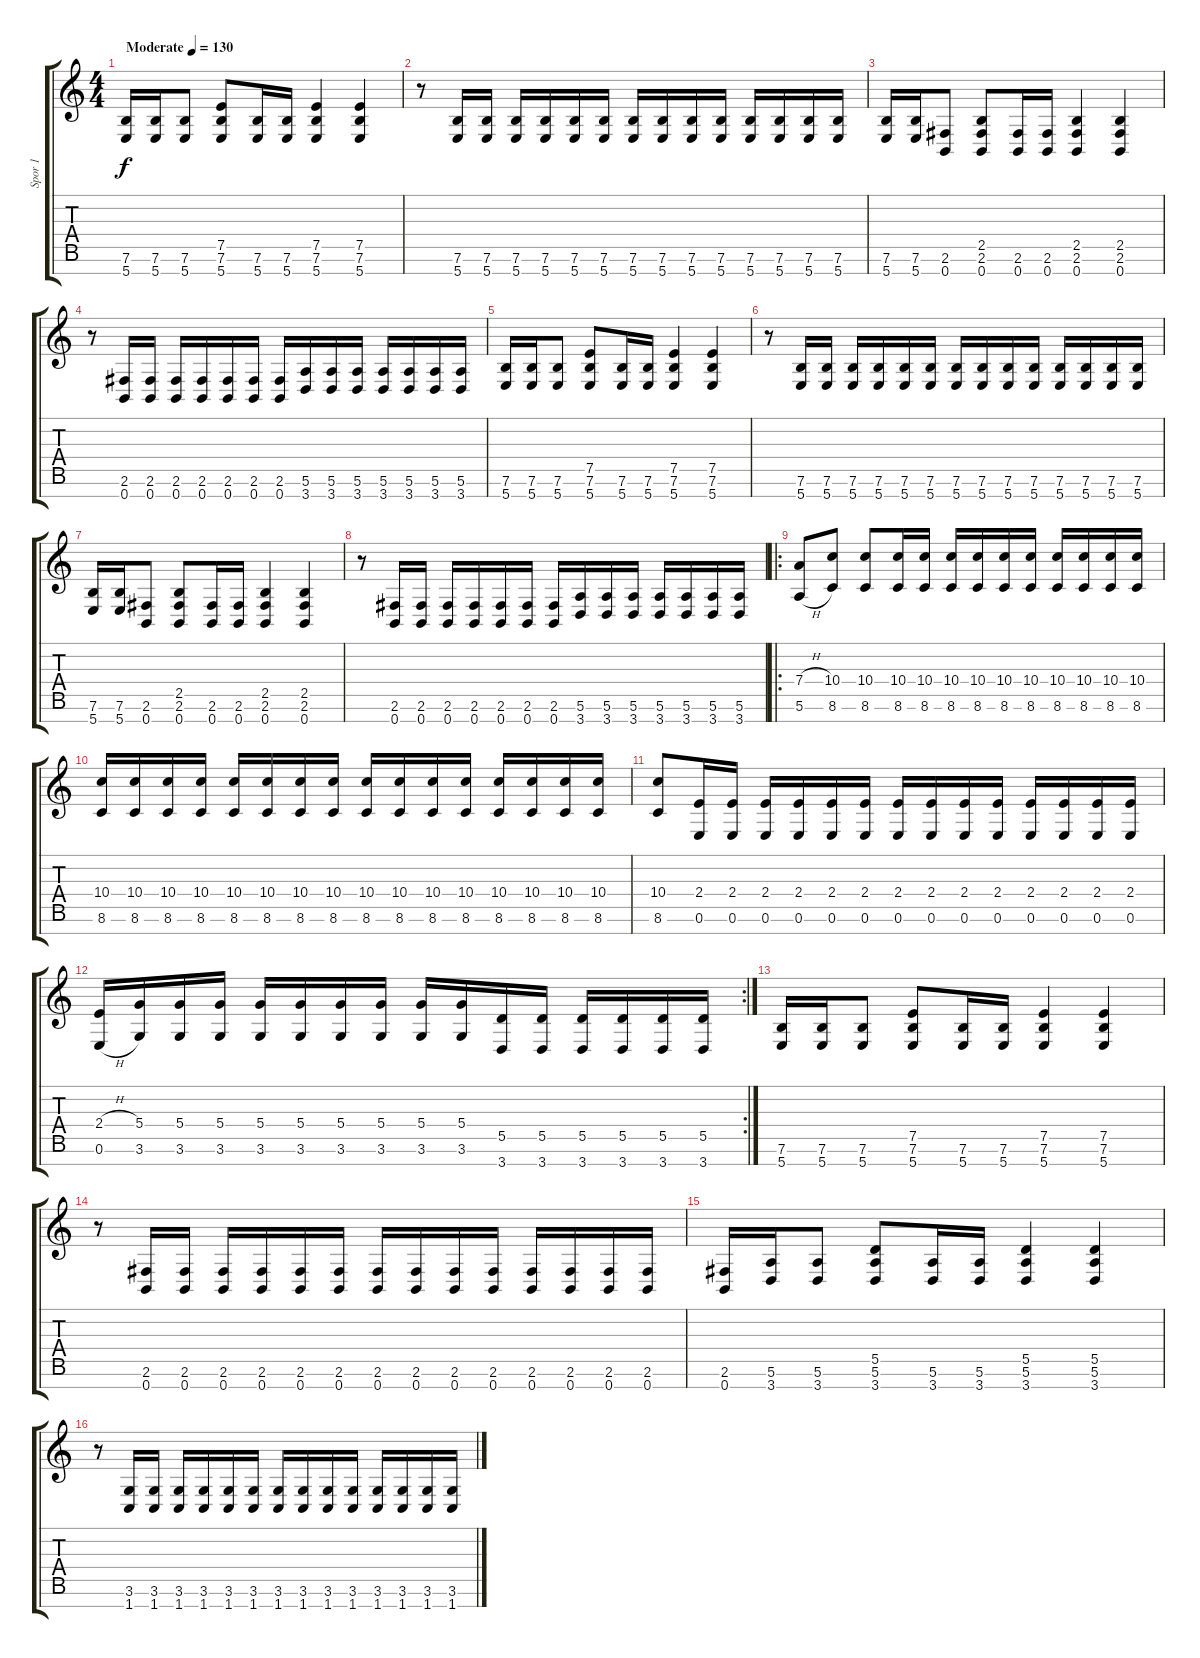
\track ("Spor 1" "Spor 1") {instrument distortionguitar}
\staff {score tabs}
\tuning (E4 B3 G3 D3 A2 E2 B1) {hide}
\ts (4 4)
\tempo (130 "Moderate")
\clef g2
\ks c
(7.6 5.7).16{dy f instrument distortionguitar} (7.6 5.7).16 (7.6 5.7).8 (7.5 7.6 5.7).8 (7.6 5.7).16 (7.6 5.7).16 (7.5 7.6 5.7).4 (7.5 7.6 5.7).4 |
r.8 (7.6 5.7).16 (7.6 5.7).16 (7.6 5.7).16 (7.6 5.7).16 (7.6 5.7).16 (7.6 5.7).16 (7.6 5.7).16 (7.6 5.7).16 (7.6 5.7).16 (7.6 5.7).16 (7.6 5.7).16 (7.6 5.7).16 (7.6 5.7).16 (7.6 5.7).16 |
(7.6 5.7).16 (7.6 5.7).16 (2.6 0.7).8 (2.5 2.6 0.7).8 (2.6 0.7).16 (2.6 0.7).16 (2.5 2.6 0.7).4 (2.5 2.6 0.7).4 |
r.8 (2.6 0.7).16 (2.6 0.7).16 (2.6 0.7).16 (2.6 0.7).16 (2.6 0.7).16 (2.6 0.7).16 (2.6 0.7).16 (5.6 3.7).16 (5.6 3.7).16 (5.6 3.7).16 (5.6 3.7).16 (5.6 3.7).16 (5.6 3.7).16 (5.6 3.7).16 |
(7.6 5.7).16 (7.6 5.7).16 (7.6 5.7).8 (7.5 7.6 5.7).8 (7.6 5.7).16 (7.6 5.7).16 (7.5 7.6 5.7).4 (7.5 7.6 5.7).4 |
r.8 (7.6 5.7).16 (7.6 5.7).16 (7.6 5.7).16 (7.6 5.7).16 (7.6 5.7).16 (7.6 5.7).16 (7.6 5.7).16 (7.6 5.7).16 (7.6 5.7).16 (7.6 5.7).16 (7.6 5.7).16 (7.6 5.7).16 (7.6 5.7).16 (7.6 5.7).16 |
(7.6 5.7).16 (7.6 5.7).16 (2.6 0.7).8 (2.5 2.6 0.7).8 (2.6 0.7).16 (2.6 0.7).16 (2.5 2.6 0.7).4 (2.5 2.6 0.7).4 |
r.8 (2.6 0.7).16 (2.6 0.7).16 (2.6 0.7).16 (2.6 0.7).16 (2.6 0.7).16 (2.6 0.7).16 (2.6 0.7).16 (5.6 3.7).16 (5.6 3.7).16 (5.6 3.7).16 (5.6 3.7).16 (5.6 3.7).16 (5.6 3.7).16 (5.6 3.7).16 |
\ro
(7.4{h} 5.6{h}).8 (10.4 8.6).8 (10.4 8.6).8 (10.4 8.6).16 (10.4 8.6).16 (10.4 8.6).16 (10.4 8.6).16 (10.4 8.6).16 (10.4 8.6).16 (10.4 8.6).16 (10.4 8.6).16 (10.4 8.6).16 (10.4 8.6).16 |
(10.4 8.6).16 (10.4 8.6).16 (10.4 8.6).16 (10.4 8.6).16 (10.4 8.6).16 (10.4 8.6).16 (10.4 8.6).16 (10.4 8.6).16 (10.4 8.6).16 (10.4 8.6).16 (10.4 8.6).16 (10.4 8.6).16 (10.4 8.6).16 (10.4 8.6).16 (10.4 8.6).16 (10.4 8.6).16 |
(10.4 8.6).8 (2.4 0.6).16 (2.4 0.6).16 (2.4 0.6).16 (2.4 0.6).16 (2.4 0.6).16 (2.4 0.6).16 (2.4 0.6).16 (2.4 0.6).16 (2.4 0.6).16 (2.4 0.6).16 (2.4 0.6).16 (2.4 0.6).16 (2.4 0.6).16 (2.4 0.6).16 |
\rc 2
(2.4{h} 0.6{h}).16 (5.4 3.6).16 (5.4 3.6).16 (5.4 3.6).16 (5.4 3.6).16 (5.4 3.6).16 (5.4 3.6).16 (5.4 3.6).16 (5.4 3.6).16 (5.4 3.6).16 (5.5 3.7).16 (5.5 3.7).16 (5.5 3.7).16 (5.5 3.7).16 (5.5 3.7).16 (5.5 3.7).16 |
(7.6 5.7).16 (7.6 5.7).16 (7.6 5.7).8 (7.5 7.6 5.7).8 (7.6 5.7).16 (7.6 5.7).16 (7.5 7.6 5.7).4 (7.5 7.6 5.7).4 |
r.8 (2.6 0.7).16 (2.6 0.7).16 (2.6 0.7).16 (2.6 0.7).16 (2.6 0.7).16 (2.6 0.7).16 (2.6 0.7).16 (2.6 0.7).16 (2.6 0.7).16 (2.6 0.7).16 (2.6 0.7).16 (2.6 0.7).16 (2.6 0.7).16 (2.6 0.7).16 |
(2.6 0.7).16 (5.6 3.7).16 (5.6 3.7).8 (5.5 5.6 3.7).8 (5.6 3.7).16 (5.6 3.7).16 (5.5 5.6 3.7).4 (5.5 5.6 3.7).4 |
r.8 (3.6 1.7).16 (3.6 1.7).16 (3.6 1.7).16 (3.6 1.7).16 (3.6 1.7).16 (3.6 1.7).16 (3.6 1.7).16 (3.6 1.7).16 (3.6 1.7).16 (3.6 1.7).16 (3.6 1.7).16 (3.6 1.7).16 (3.6 1.7).16 (3.6 1.7).16
